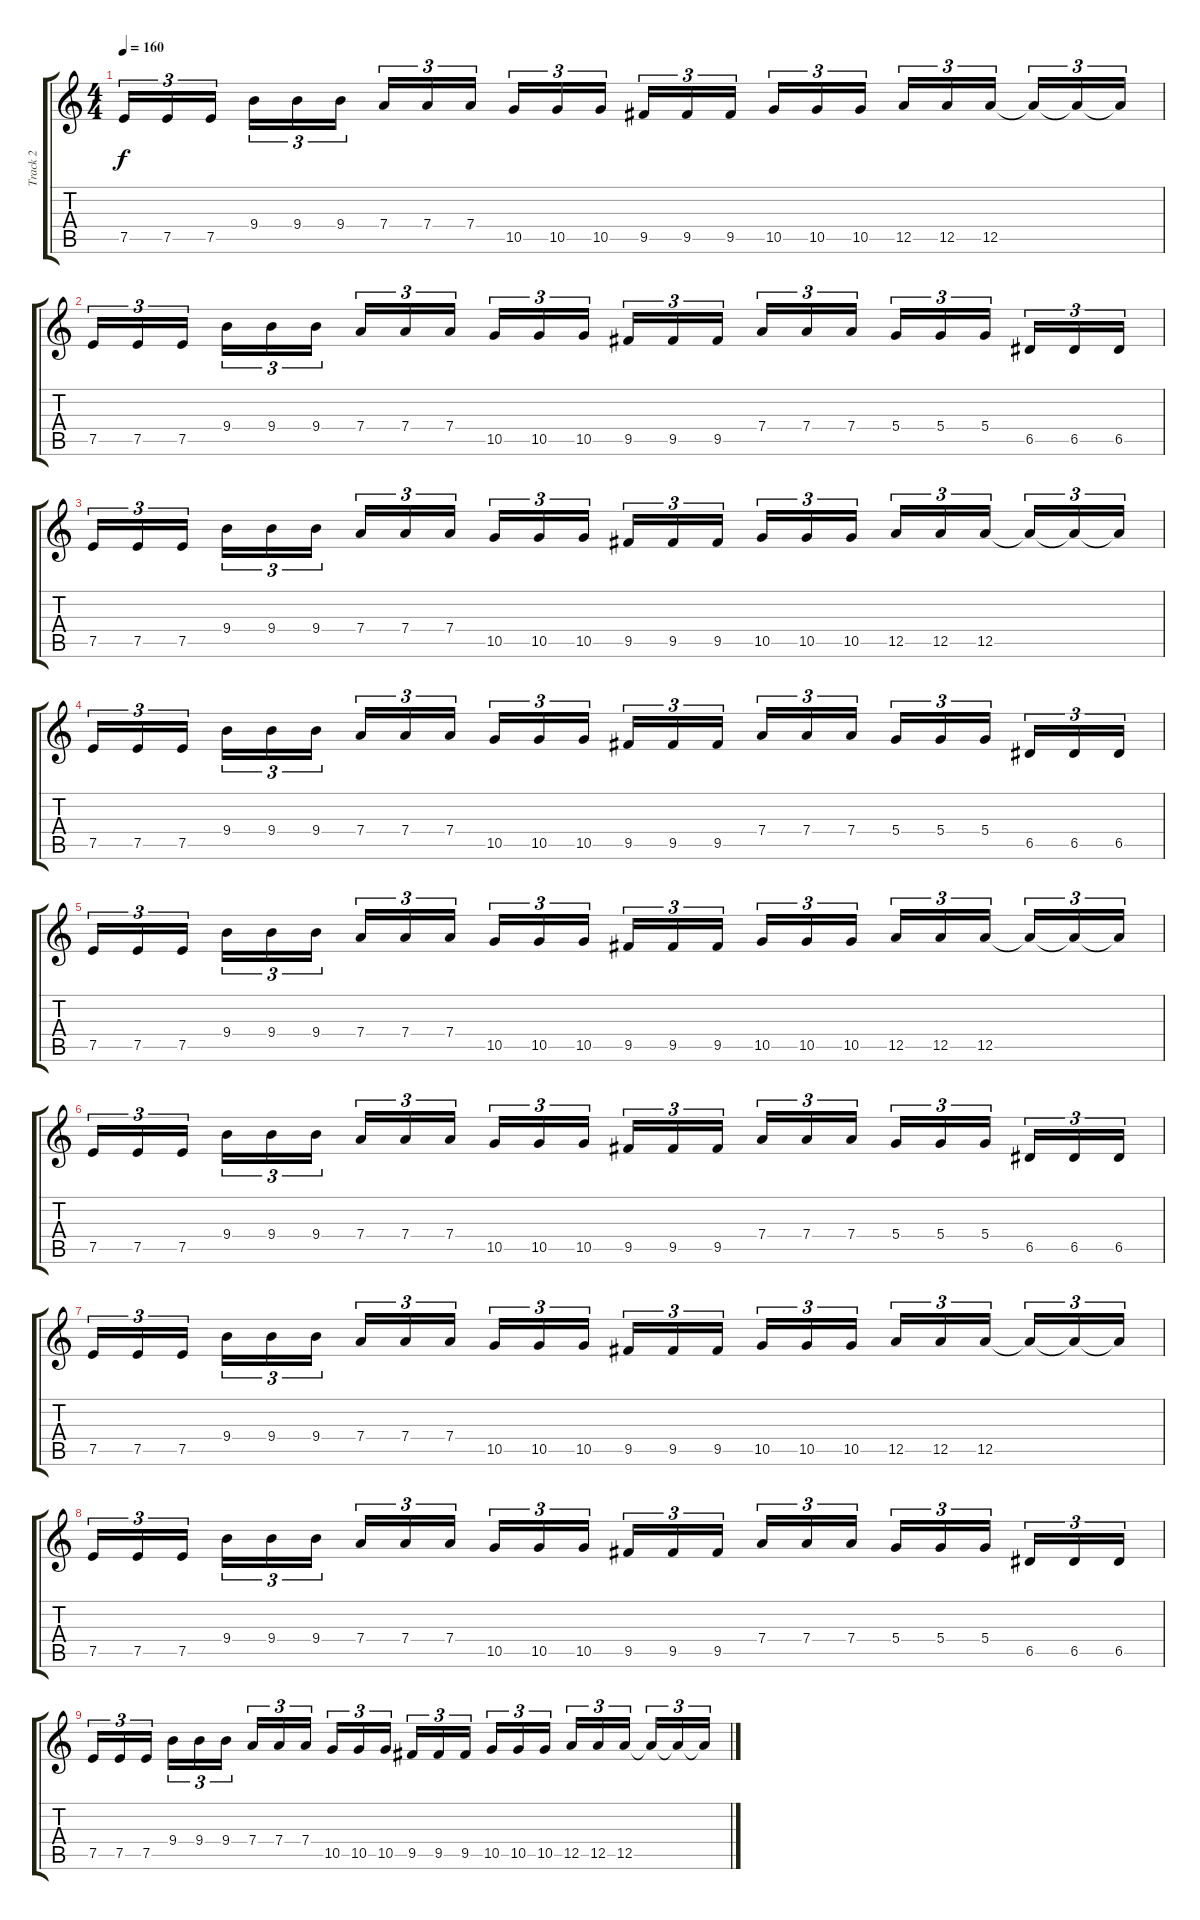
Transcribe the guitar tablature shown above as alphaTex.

\track ("Track 2" "Track 2") {instrument distortionguitar}
\staff {score tabs}
\tuning (E4 B3 G3 D3 A2 E2) {hide}
\ts (4 4)
\tempo 160
\clef g2
\ks c
7.5.16{tu (3 2) dy f} 7.5.16{tu (3 2)} 7.5.16{tu (3 2) beam splitsecondary} 9.4.16{tu (3 2)} 9.4.16{tu (3 2)} 9.4.16{tu (3 2)} 7.4.16{tu (3 2)} 7.4.16{tu (3 2)} 7.4.16{tu (3 2) beam splitsecondary} 10.5.16{tu (3 2)} 10.5.16{tu (3 2)} 10.5.16{tu (3 2)} 9.5.16{tu (3 2)} 9.5.16{tu (3 2)} 9.5.16{tu (3 2) beam splitsecondary} 10.5.16{tu (3 2)} 10.5.16{tu (3 2)} 10.5.16{tu (3 2)} 12.5.16{tu (3 2)} 12.5.16{tu (3 2)} 12.5.16{tu (3 2) beam splitsecondary} 12.5{t}.16{tu (3 2)} 12.5{t}.16{tu (3 2)} 12.5{t}.16{tu (3 2)} |
7.5.16{tu (3 2)} 7.5.16{tu (3 2)} 7.5.16{tu (3 2) beam splitsecondary} 9.4.16{tu (3 2)} 9.4.16{tu (3 2)} 9.4.16{tu (3 2)} 7.4.16{tu (3 2)} 7.4.16{tu (3 2)} 7.4.16{tu (3 2) beam splitsecondary} 10.5.16{tu (3 2)} 10.5.16{tu (3 2)} 10.5.16{tu (3 2)} 9.5.16{tu (3 2)} 9.5.16{tu (3 2)} 9.5.16{tu (3 2) beam splitsecondary} 7.4.16{tu (3 2)} 7.4.16{tu (3 2)} 7.4.16{tu (3 2)} 5.4.16{tu (3 2)} 5.4.16{tu (3 2)} 5.4.16{tu (3 2) beam splitsecondary} 6.5.16{tu (3 2)} 6.5.16{tu (3 2)} 6.5.16{tu (3 2)} |
7.5.16{tu (3 2)} 7.5.16{tu (3 2)} 7.5.16{tu (3 2) beam splitsecondary} 9.4.16{tu (3 2)} 9.4.16{tu (3 2)} 9.4.16{tu (3 2)} 7.4.16{tu (3 2)} 7.4.16{tu (3 2)} 7.4.16{tu (3 2) beam splitsecondary} 10.5.16{tu (3 2)} 10.5.16{tu (3 2)} 10.5.16{tu (3 2)} 9.5.16{tu (3 2)} 9.5.16{tu (3 2)} 9.5.16{tu (3 2) beam splitsecondary} 10.5.16{tu (3 2)} 10.5.16{tu (3 2)} 10.5.16{tu (3 2)} 12.5.16{tu (3 2)} 12.5.16{tu (3 2)} 12.5.16{tu (3 2) beam splitsecondary} 12.5{t}.16{tu (3 2)} 12.5{t}.16{tu (3 2)} 12.5{t}.16{tu (3 2)} |
7.5.16{tu (3 2)} 7.5.16{tu (3 2)} 7.5.16{tu (3 2) beam splitsecondary} 9.4.16{tu (3 2)} 9.4.16{tu (3 2)} 9.4.16{tu (3 2)} 7.4.16{tu (3 2)} 7.4.16{tu (3 2)} 7.4.16{tu (3 2) beam splitsecondary} 10.5.16{tu (3 2)} 10.5.16{tu (3 2)} 10.5.16{tu (3 2)} 9.5.16{tu (3 2)} 9.5.16{tu (3 2)} 9.5.16{tu (3 2) beam splitsecondary} 7.4.16{tu (3 2)} 7.4.16{tu (3 2)} 7.4.16{tu (3 2)} 5.4.16{tu (3 2)} 5.4.16{tu (3 2)} 5.4.16{tu (3 2) beam splitsecondary} 6.5.16{tu (3 2)} 6.5.16{tu (3 2)} 6.5.16{tu (3 2)} |
7.5.16{tu (3 2)} 7.5.16{tu (3 2)} 7.5.16{tu (3 2) beam splitsecondary} 9.4.16{tu (3 2)} 9.4.16{tu (3 2)} 9.4.16{tu (3 2)} 7.4.16{tu (3 2)} 7.4.16{tu (3 2)} 7.4.16{tu (3 2) beam splitsecondary} 10.5.16{tu (3 2)} 10.5.16{tu (3 2)} 10.5.16{tu (3 2)} 9.5.16{tu (3 2)} 9.5.16{tu (3 2)} 9.5.16{tu (3 2) beam splitsecondary} 10.5.16{tu (3 2)} 10.5.16{tu (3 2)} 10.5.16{tu (3 2)} 12.5.16{tu (3 2)} 12.5.16{tu (3 2)} 12.5.16{tu (3 2) beam splitsecondary} 12.5{t}.16{tu (3 2)} 12.5{t}.16{tu (3 2)} 12.5{t}.16{tu (3 2)} |
7.5.16{tu (3 2)} 7.5.16{tu (3 2)} 7.5.16{tu (3 2) beam splitsecondary} 9.4.16{tu (3 2)} 9.4.16{tu (3 2)} 9.4.16{tu (3 2)} 7.4.16{tu (3 2)} 7.4.16{tu (3 2)} 7.4.16{tu (3 2) beam splitsecondary} 10.5.16{tu (3 2)} 10.5.16{tu (3 2)} 10.5.16{tu (3 2)} 9.5.16{tu (3 2)} 9.5.16{tu (3 2)} 9.5.16{tu (3 2) beam splitsecondary} 7.4.16{tu (3 2)} 7.4.16{tu (3 2)} 7.4.16{tu (3 2)} 5.4.16{tu (3 2)} 5.4.16{tu (3 2)} 5.4.16{tu (3 2) beam splitsecondary} 6.5.16{tu (3 2)} 6.5.16{tu (3 2)} 6.5.16{tu (3 2)} |
7.5.16{tu (3 2)} 7.5.16{tu (3 2)} 7.5.16{tu (3 2) beam splitsecondary} 9.4.16{tu (3 2)} 9.4.16{tu (3 2)} 9.4.16{tu (3 2)} 7.4.16{tu (3 2)} 7.4.16{tu (3 2)} 7.4.16{tu (3 2) beam splitsecondary} 10.5.16{tu (3 2)} 10.5.16{tu (3 2)} 10.5.16{tu (3 2)} 9.5.16{tu (3 2)} 9.5.16{tu (3 2)} 9.5.16{tu (3 2) beam splitsecondary} 10.5.16{tu (3 2)} 10.5.16{tu (3 2)} 10.5.16{tu (3 2)} 12.5.16{tu (3 2)} 12.5.16{tu (3 2)} 12.5.16{tu (3 2) beam splitsecondary} 12.5{t}.16{tu (3 2)} 12.5{t}.16{tu (3 2)} 12.5{t}.16{tu (3 2)} |
7.5.16{tu (3 2)} 7.5.16{tu (3 2)} 7.5.16{tu (3 2) beam splitsecondary} 9.4.16{tu (3 2)} 9.4.16{tu (3 2)} 9.4.16{tu (3 2)} 7.4.16{tu (3 2)} 7.4.16{tu (3 2)} 7.4.16{tu (3 2) beam splitsecondary} 10.5.16{tu (3 2)} 10.5.16{tu (3 2)} 10.5.16{tu (3 2)} 9.5.16{tu (3 2)} 9.5.16{tu (3 2)} 9.5.16{tu (3 2) beam splitsecondary} 7.4.16{tu (3 2)} 7.4.16{tu (3 2)} 7.4.16{tu (3 2)} 5.4.16{tu (3 2)} 5.4.16{tu (3 2)} 5.4.16{tu (3 2) beam splitsecondary} 6.5.16{tu (3 2)} 6.5.16{tu (3 2)} 6.5.16{tu (3 2)} |
7.5.16{tu (3 2)} 7.5.16{tu (3 2)} 7.5.16{tu (3 2) beam splitsecondary} 9.4.16{tu (3 2)} 9.4.16{tu (3 2)} 9.4.16{tu (3 2)} 7.4.16{tu (3 2)} 7.4.16{tu (3 2)} 7.4.16{tu (3 2) beam splitsecondary} 10.5.16{tu (3 2)} 10.5.16{tu (3 2)} 10.5.16{tu (3 2)} 9.5.16{tu (3 2)} 9.5.16{tu (3 2)} 9.5.16{tu (3 2) beam splitsecondary} 10.5.16{tu (3 2)} 10.5.16{tu (3 2)} 10.5.16{tu (3 2)} 12.5.16{tu (3 2)} 12.5.16{tu (3 2)} 12.5.16{tu (3 2) beam splitsecondary} 12.5{t}.16{tu (3 2)} 12.5{t}.16{tu (3 2)} 12.5{t}.16{tu (3 2)}
